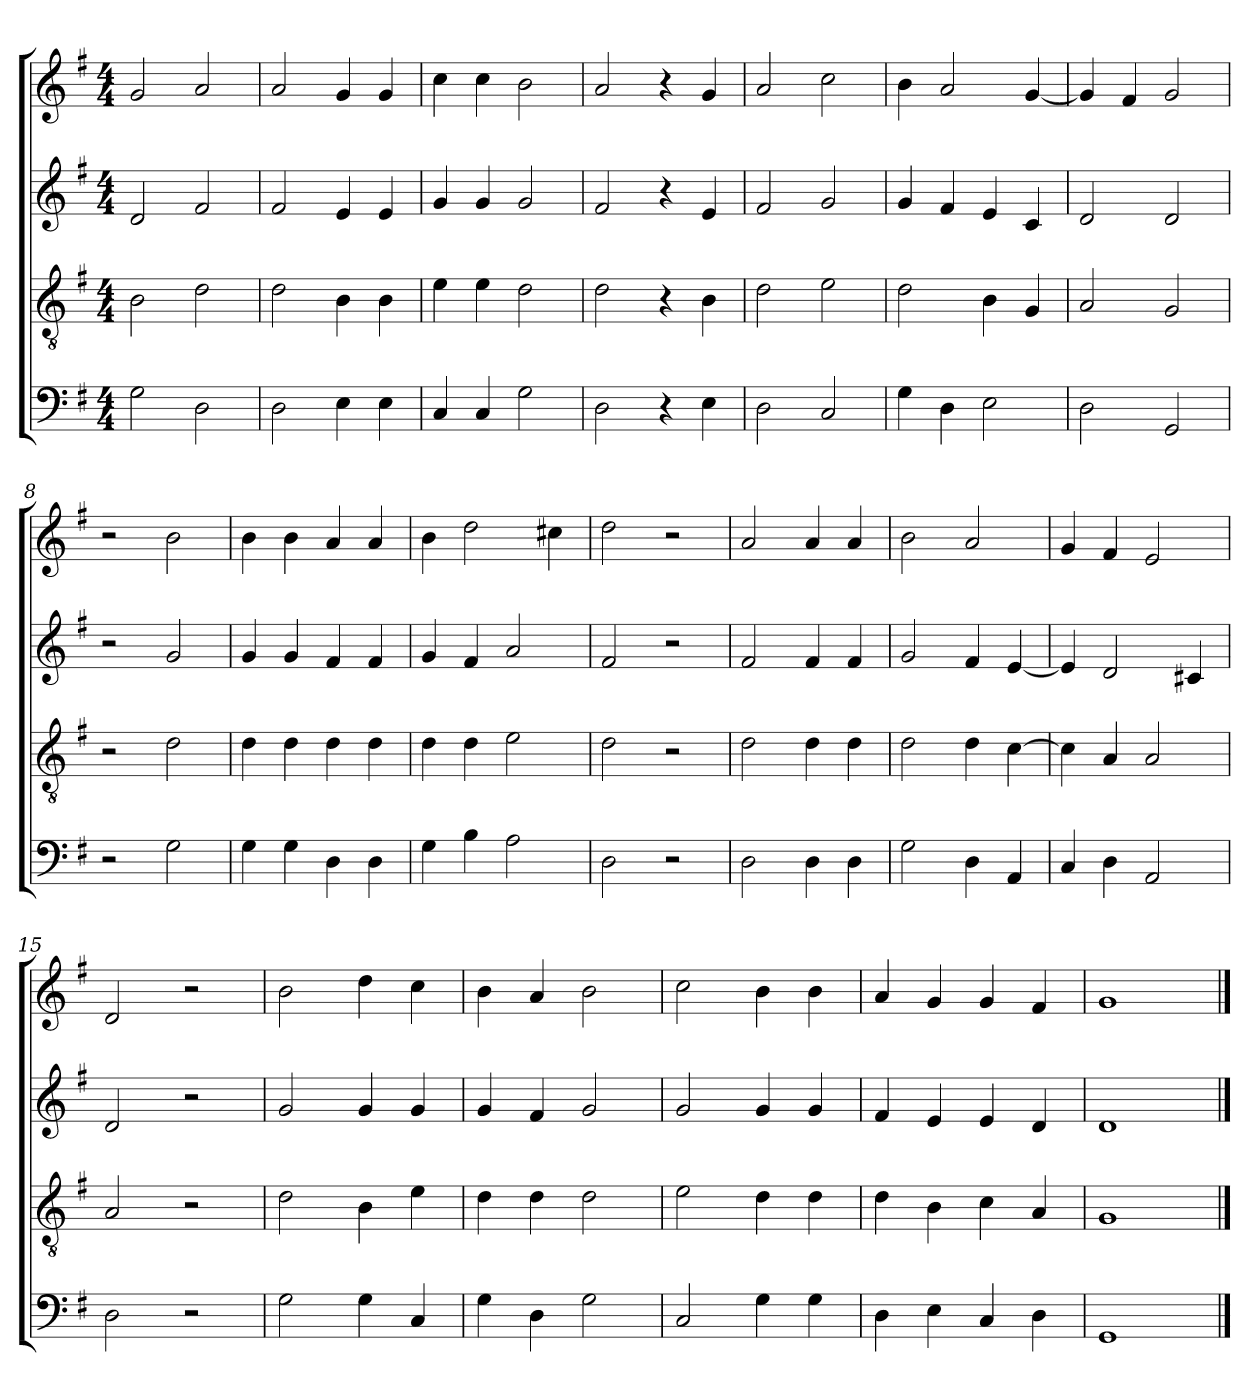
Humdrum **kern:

**kern	**kern	**kern	**kern
*part4	*part3	*part2	*part1
*staff4	*staff3	*staff2	*staff1
*clefF4	*clefGv2	*clefG2	*clefG2
*k[f#]	*k[f#]	*k[f#]	*k[f#]
*M4/4	*M4/4	*M4/4	*M4/4
=1	=1	=1	=1
2G	2B	2d	2g
2D	2d	2f#	2a
=2	=2	=2	=2
2D	2d	2f#	2a
4E	4B	4e	4g
4E	4B	4e	4g
=3	=3	=3	=3
4C	4e	4g	4cc
4C	4e	4g	4cc
2G	2d	2g	2b
=4	=4	=4	=4
2D	2d	2f#	2a
4r	4r	4r	4r
4E	4B	4e	4g
=5	=5	=5	=5
2D	2d	2f#	2a
2C	2e	2g	2cc
=6	=6	=6	=6
4G	2d	4g	4b
4D	.	4f#	2a
2E	4B	4e	.
.	4G	4c	[4g
=7	=7	=7	=7
2D	2A	2d	4g]
.	.	.	4f#
2GG	2G	2d	2g
=8	=8	=8	=8
2r	2r	2r	2r
2G	2d	2g	2b
=9	=9	=9	=9
4G	4d	4g	4b
4G	4d	4g	4b
4D	4d	4f#	4a
4D	4d	4f#	4a
=10	=10	=10	=10
4G	4d	4g	4b
4B	4d	4f#	2dd
2A	2e	2a	.
.	.	.	4cc#X
=11	=11	=11	=11
2D	2d	2f#	2dd
2r	2r	2r	2r
=12	=12	=12	=12
2D	2d	2f#	2a
4D	4d	4f#	4a
4D	4d	4f#	4a
=13	=13	=13	=13
2G	2d	2g	2b
4D	4d	4f#	2a
4AA	[4c	[4e	.
=14	=14	=14	=14
4C	4c]	4e]	4g
4D	4A	2d	4f#
2AA	2A	.	2e
.	.	4c#X	.
=15	=15	=15	=15
2D	2A	2d	2d
2r	2r	2r	2r
=16	=16	=16	=16
2G	2d	2g	2b
4G	4B	4g	4dd
4C	4e	4g	4cc
=17	=17	=17	=17
4G	4d	4g	4b
4D	4d	4f#	4a
2G	2d	2g	2b
=18	=18	=18	=18
2C	2e	2g	2cc
4G	4d	4g	4b
4G	4d	4g	4b
=19	=19	=19	=19
4D	4d	4f#	4a
4E	4B	4e	4g
4C	4c	4e	4g
4D	4A	4d	4f#
=20	=20	=20	=20
1GG	1G	1d	1g
==	==	==	==
*-	*-	*-	*-
